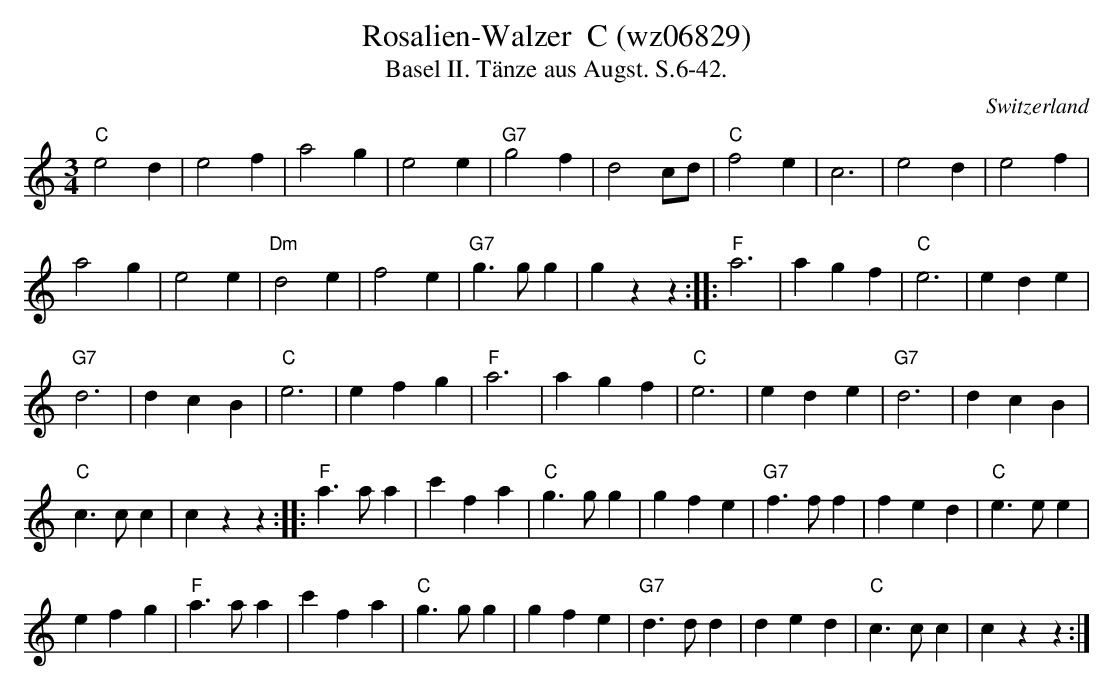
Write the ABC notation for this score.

X:1
T:Rosalien-Walzer  C (wz06829)
T: Basel II. Tänze aus Augst. S.6-42.
M:3/4
L:1/4
O:Switzerland
K:C major
"C"e2d | e2f | a2g | e2e | "G7"g2f | d2c/d/ | "C"f2e | c3 | e2d | e2f |
a2g | e2e | "Dm"d2e | f2e | "G7"g>gg | gzz :: "F"a3 | agf | "C"e3 | ede |
"G7"d3 | dcB | "C"e3 | efg | "F"a3 | agf | "C"e3 | ede | "G7"d3 | dcB |
"C"c>cc | czz :: "F"a>aa | c'fa |  "C"g>gg | gfe | "G7"f>ff | fed | "C"e>ee |
efg | "F"a>aa | c'fa | "C"g>gg | gfe | "G7"d>dd | ded | "C"c>cc | czz :|
